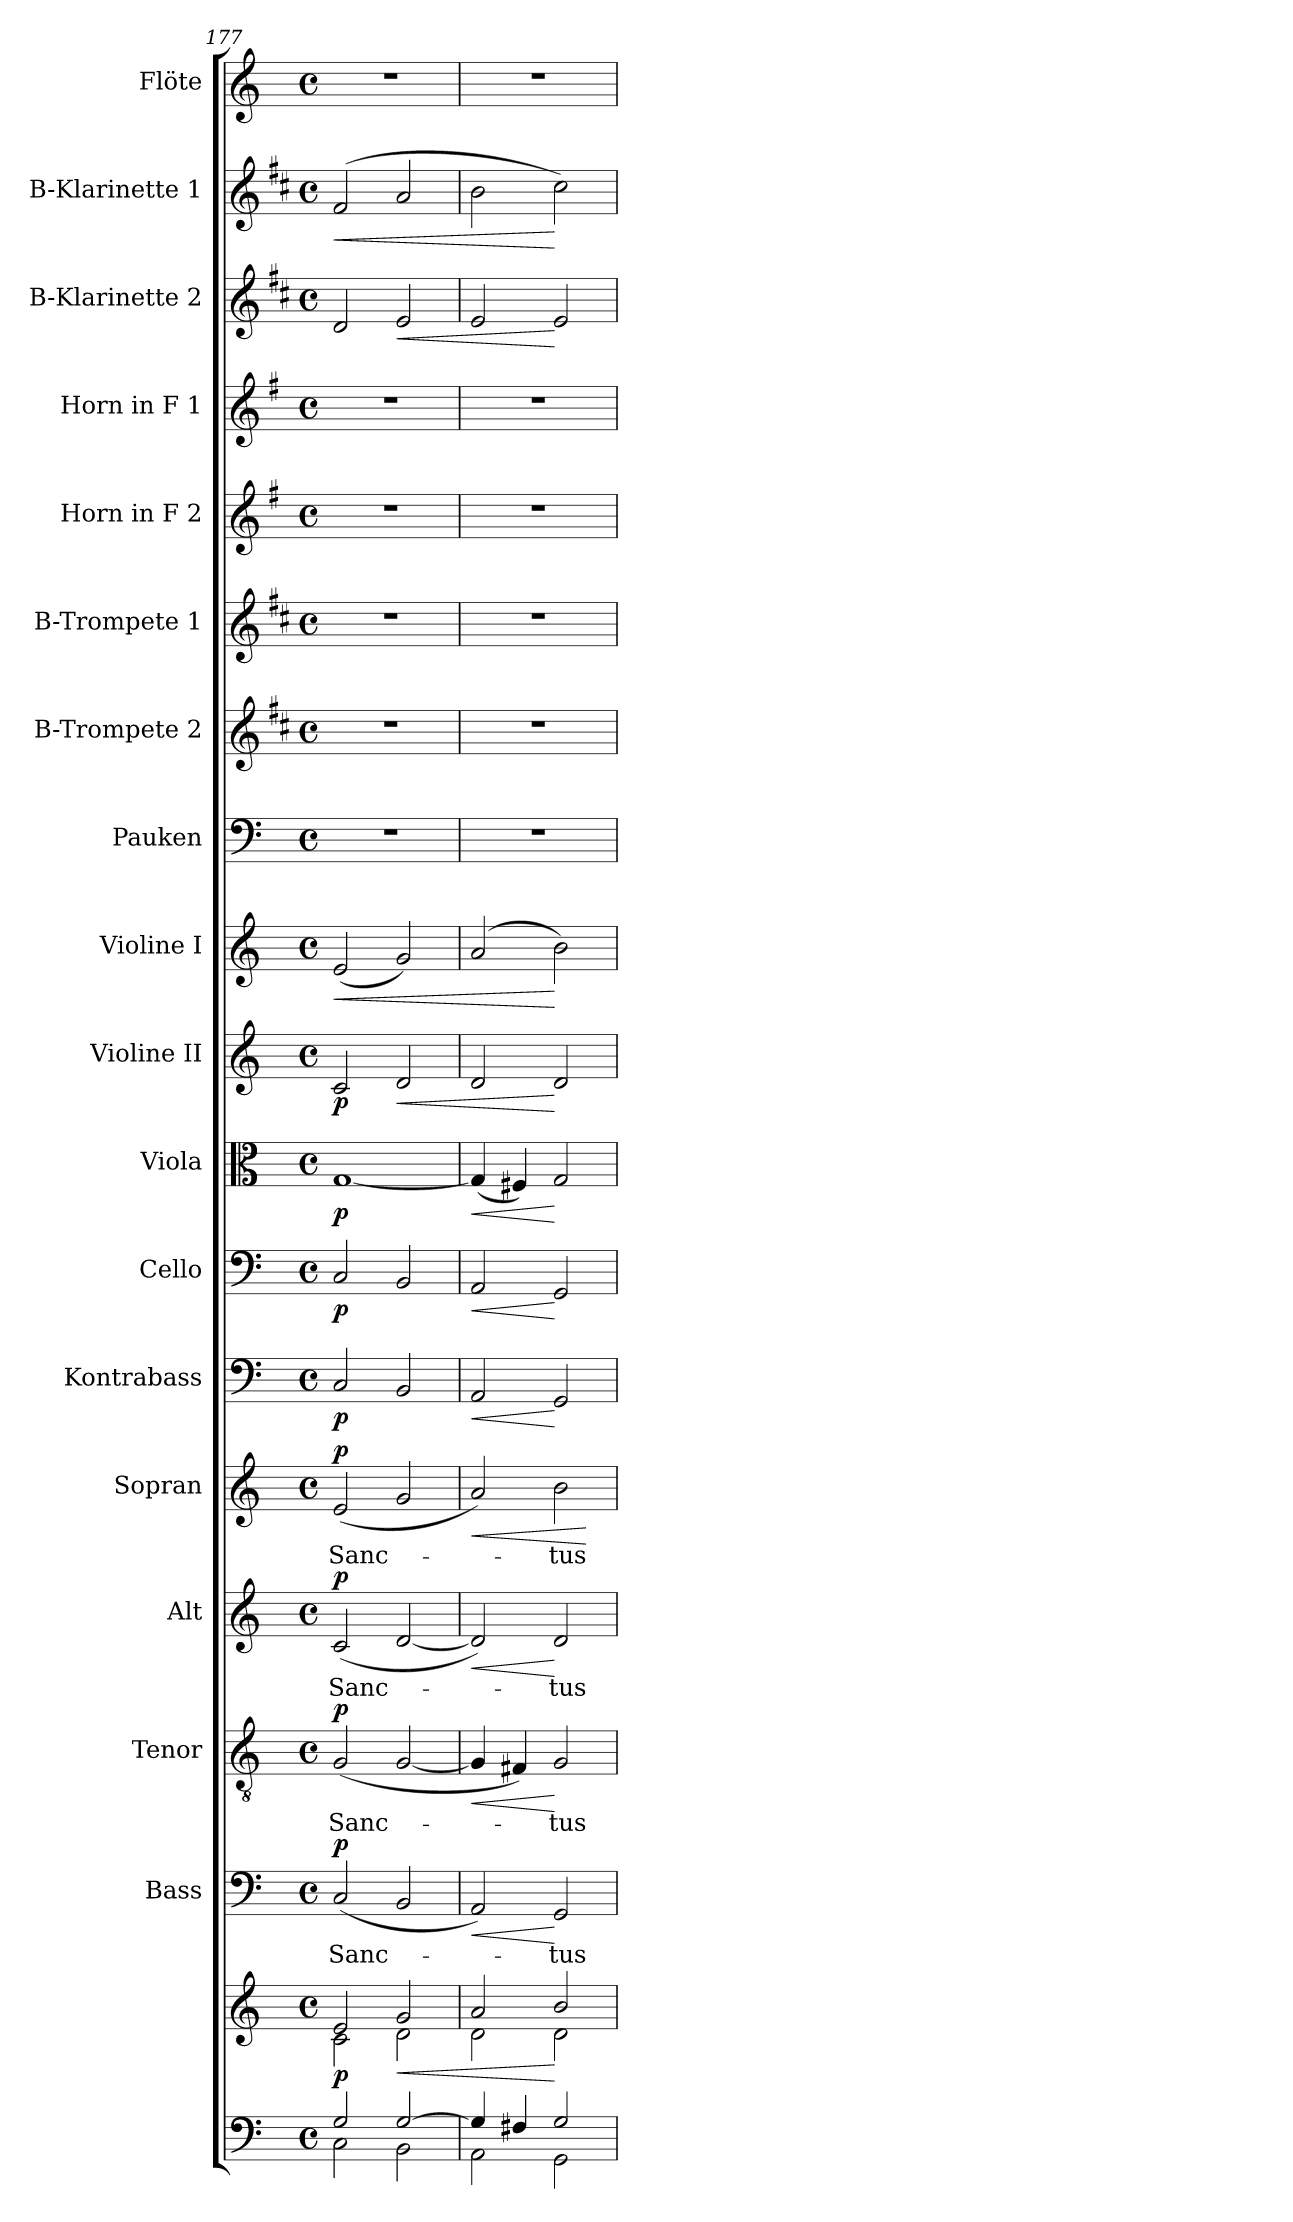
**kern	**kern	**dynam	**kern	**text	**dynam	**kern	**text	**dynam	**kern	**text	**dynam	**kern	**text	**dynam	**kern	**dynam	**kern	**dynam	**kern	**dynam	**kern	**dynam	**kern	**dynam	**kern	**kern	**kern	**kern	**kern	**kern	**dynam	**kern	**dynam	**kern
*part18	*part18	*part18	*part17	*part17	*part17	*part16	*part16	*part16	*part15	*part15	*part15	*part14	*part14	*part14	*part13	*part13	*part12	*part12	*part11	*part11	*part10	*part10	*part9	*part9	*part8	*part7	*part6	*part5	*part4	*part3	*part3	*part2	*part2	*part1
*staff19	*staff18	*staff18/19	*staff17	*staff17	*staff17	*staff16	*staff16	*staff16	*staff15	*staff15	*staff15	*staff14	*staff14	*staff14	*staff13	*staff13	*staff12	*staff12	*staff11	*staff11	*staff10	*staff10	*staff9	*staff9	*staff8	*staff7	*staff6	*staff5	*staff4	*staff3	*staff3	*staff2	*staff2	*staff1
*	*	*	*I"Bass	*	*	*I"Tenor	*	*	*I"Alt	*	*	*I"Sopran	*	*	*I"Kontrabass	*	*I"Cello	*	*I"Viola	*	*I"Violine II	*	*I"Violine I	*	*I"Pauken	*I"B-Trompete 2	*I"B-Trompete 1	*I"Horn in F 2	*I"Horn in F 1	*I"B-Klarinette 2	*	*I"B-Klarinette 1	*	*I"Flöte
*	*	*	*I'B.	*	*	*I'T.	*	*	*I'A.	*	*	*I'S.	*	*	*I'Kb.	*	*	*	*I'Vla.	*	*I'Vl. II	*	*I'Vl. I	*	*I'Pk.	*I'Trp. 2	*I'Trp. 1	*	*	*I'Kl. 2	*	*I'Kl. 1	*	*I'Fl.
*clefF4	*clefG2	*	*clefF4	*	*	*clefGv2	*	*	*clefG2	*	*	*clefG2	*	*	*clefF4	*	*clefF4	*	*clefC3	*	*clefG2	*	*clefG2	*	*clefF4	*clefG2	*clefG2	*clefG2	*clefG2	*clefG2	*	*clefG2	*	*clefG2
*	*	*	*	*	*	*	*	*	*	*	*	*	*	*	*ITrd7c12	*	*	*	*	*	*	*	*	*	*	*ITrd1c2	*ITrd1c2	*ITrd4c7	*ITrd4c7	*ITrd1c2	*	*ITrd1c2	*	*
*k[]	*k[]	*	*k[]	*	*	*k[]	*	*	*k[]	*	*	*k[]	*	*	*k[]	*	*k[]	*	*k[]	*	*k[]	*	*k[]	*	*k[]	*k[]	*k[]	*k[]	*k[]	*k[]	*	*k[]	*	*k[]
*C:	*C:	*	*C:	*	*	*C:	*	*	*C:	*	*	*C:	*	*	*C:	*	*C:	*	*C:	*	*C:	*	*C:	*	*C:	*C:	*C:	*C:	*C:	*C:	*	*C:	*	*C:
*M4/4	*M4/4	*	*M4/4	*	*	*M4/4	*	*	*M4/4	*	*	*M4/4	*	*	*M4/4	*	*M4/4	*	*M4/4	*	*M4/4	*	*M4/4	*	*M4/4	*M4/4	*M4/4	*M4/4	*M4/4	*M4/4	*	*M4/4	*	*M4/4
*met(c)	*met(c)	*	*met(c)	*	*	*met(c)	*	*	*met(c)	*	*	*met(c)	*	*	*met(c)	*	*met(c)	*	*met(c)	*	*met(c)	*	*met(c)	*	*met(c)	*met(c)	*met(c)	*met(c)	*met(c)	*met(c)	*	*met(c)	*	*met(c)
=177	=177	=177	=177	=177	=177	=177	=177	=177	=177	=177	=177	=177	=177	=177	=177	=177	=177	=177	=177	=177	=177	=177	=177	=177	=177	=177	=177	=177	=177	=177	=177	=177	=177	=177
*^	*^	*	*	*	*	*	*	*	*	*	*	*	*	*	*	*	*	*	*	*	*	*	*	*	*	*	*	*	*	*	*	*	*	*
!	!	!	!	!LO:DY:b	!	!LO:LY:b	!LO:DY:a	!	!LO:LY:b	!LO:DY:a	!	!LO:LY:b	!LO:DY:a	!	!LO:LY:b	!LO:DY:a	!	!LO:DY:b	!	!LO:DY:b	!	!LO:DY:b	!	!LO:DY:b	!	!LO:HP:b	!	!	!	!	!	!	!	!	!LO:HP:b	!
2G/	2C\	2e/	2c\	p	(<2C/	Sanc-	p	(<2G/	Sanc-	p	(<2c/	Sanc-	p	(<2e/	Sanc-	p	2CC/	p	2C/	p	[1G	p	2c/	p	(<2e/	<	1r	1r	1r	1r	1r	2c/	.	(2e/	<	1r
!	!	!	!	!LO:HP:b	!	!	!	!	!	!	!	!	!	!	!	!	!	!	!	!	!	!	!	!LO:HP:b	!	!	!	!	!	!	!	!	!LO:HP:b	!	!	!
[>2G/	2BB\	2g/	2d\	<	2BB/	.	.	[2G/	.	.	[2d/	.	.	2g/	.	.	2BBB/	.	2BB/	.	.	.	2d/	<	2g/)	.	.	.	.	.	.	2d/	<	2g/	.	.
=178	=178	=178	=178	=178	=178	=178	=178	=178	=178	=178	=178	=178	=178	=178	=178	=178	=178	=178	=178	=178	=178	=178	=178	=178	=178	=178	=178	=178	=178	=178	=178	=178	=178	=178	=178	=178
!	!	!	!	!	!	!	!LO:HP:b	!	!	!LO:HP:b	!	!	!LO:HP:b	!	!	!LO:HP:b	!	!LO:HP:b	!	!LO:HP:b	!	!LO:HP:b	!	!	!	!	!	!	!	!	!	!	!	!	!	!
4G/]	2AA\	2a/	2d\	.	2AA/)	.	<	4G/]	.	<	2d/])	.	<	2a/)	.	<	2AAA/	<	2AA/	<	(<4G/]	<	2d/	.	(2a/	.	1r	1r	1r	1r	1r	2d/	.	2a\	.	1r
4F#X/	.	.	.	.	.	.	.	4F#X/)	.	.	.	.	.	.	.	.	.	.	.	.	4F#X/)	.	.	.	.	.	.	.	.	.	.	.	.	.	.	.
!	!	!	!	!	!	!LO:LY:b	!	!	!LO:LY:b	!	!	!LO:LY:b	!	!	!LO:LY:b	!	!	!	!	!	!	!	!	!	!	!	!	!	!	!	!	!	!	!	!	!
2G/	2GG\	2b/	2d\	[	2GG/	-tus	[	2G/	-tus	[	2d/	-tus	[	2b\	-tus	.	2GGG/	[	2GG/	[	2G/	[	2d/	[	2b\)	[	.	.	.	.	.	2d/	[	2b\)	[	.
*v	*v	*	*	*	*	*	*	*	*	*	*	*	*	*	*	*	*	*	*	*	*	*	*	*	*	*	*	*	*	*	*	*	*	*	*	*
*	*v	*v	*	*	*	*	*	*	*	*	*	*	*	*	*	*	*	*	*	*	*	*	*	*	*	*	*	*	*	*	*	*	*	*	*
.	.	.	.	.	.	.	.	.	.	.	.	.	.	[	.	.	.	.	.	.	.	.	.	.	.	.	.	.	.	.	.	.	.	.
=	=	=	=	=	=	=	=	=	=	=	=	=	=	=	=	=	=	=	=	=	=	=	=	=	=	=	=	=	=	=	=	=	=	=
*-	*-	*-	*-	*-	*-	*-	*-	*-	*-	*-	*-	*-	*-	*-	*-	*-	*-	*-	*-	*-	*-	*-	*-	*-	*-	*-	*-	*-	*-	*-	*-	*-	*-	*-
